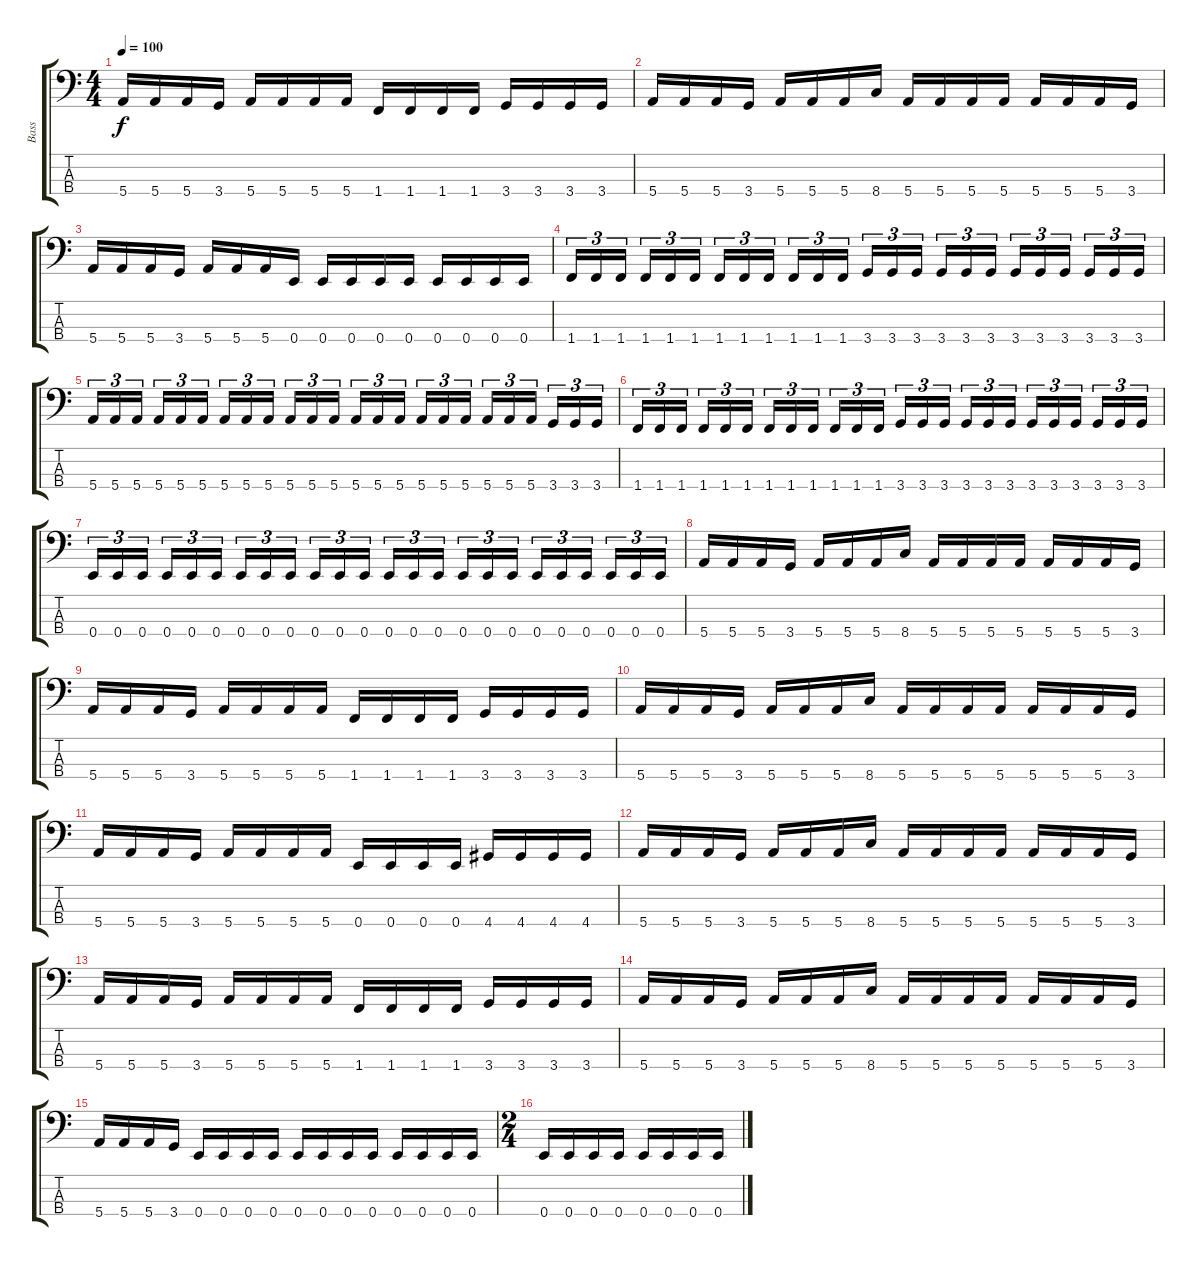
\track ("Bass" "Bass") {instrument electricbasspick}
\staff {score tabs}
\tuning (G2 D2 A1 E1) {hide}
\ts (4 4)
\tempo 100
\clef f4
\ks c
5.4.16{dy f} 5.4.16 5.4.16 3.4.16 5.4.16 5.4.16 5.4.16 5.4.16 1.4.16 1.4.16 1.4.16 1.4.16 3.4.16 3.4.16 3.4.16 3.4.16 |
5.4.16 5.4.16 5.4.16 3.4.16 5.4.16 5.4.16 5.4.16 8.4.16 5.4.16 5.4.16 5.4.16 5.4.16 5.4.16 5.4.16 5.4.16 3.4.16 |
5.4.16 5.4.16 5.4.16 3.4.16 5.4.16 5.4.16 5.4.16 0.4.16 0.4.16 0.4.16 0.4.16 0.4.16 0.4.16 0.4.16 0.4.16 0.4.16 |
1.4.16{tu (3 2)} 1.4.16{tu (3 2)} 1.4.16{tu (3 2)} 1.4.16{tu (3 2)} 1.4.16{tu (3 2)} 1.4.16{tu (3 2)} 1.4.16{tu (3 2)} 1.4.16{tu (3 2)} 1.4.16{tu (3 2)} 1.4.16{tu (3 2)} 1.4.16{tu (3 2)} 1.4.16{tu (3 2)} 3.4.16{tu (3 2)} 3.4.16{tu (3 2)} 3.4.16{tu (3 2)} 3.4.16{tu (3 2)} 3.4.16{tu (3 2)} 3.4.16{tu (3 2)} 3.4.16{tu (3 2)} 3.4.16{tu (3 2)} 3.4.16{tu (3 2)} 3.4.16{tu (3 2)} 3.4.16{tu (3 2)} 3.4.16{tu (3 2)} |
5.4.16{tu (3 2)} 5.4.16{tu (3 2)} 5.4.16{tu (3 2)} 5.4.16{tu (3 2)} 5.4.16{tu (3 2)} 5.4.16{tu (3 2)} 5.4.16{tu (3 2)} 5.4.16{tu (3 2)} 5.4.16{tu (3 2)} 5.4.16{tu (3 2)} 5.4.16{tu (3 2)} 5.4.16{tu (3 2)} 5.4.16{tu (3 2)} 5.4.16{tu (3 2)} 5.4.16{tu (3 2)} 5.4.16{tu (3 2)} 5.4.16{tu (3 2)} 5.4.16{tu (3 2)} 5.4.16{tu (3 2)} 5.4.16{tu (3 2)} 5.4.16{tu (3 2)} 3.4.16{tu (3 2)} 3.4.16{tu (3 2)} 3.4.16{tu (3 2)} |
1.4.16{tu (3 2)} 1.4.16{tu (3 2)} 1.4.16{tu (3 2)} 1.4.16{tu (3 2)} 1.4.16{tu (3 2)} 1.4.16{tu (3 2)} 1.4.16{tu (3 2)} 1.4.16{tu (3 2)} 1.4.16{tu (3 2)} 1.4.16{tu (3 2)} 1.4.16{tu (3 2)} 1.4.16{tu (3 2)} 3.4.16{tu (3 2)} 3.4.16{tu (3 2)} 3.4.16{tu (3 2)} 3.4.16{tu (3 2)} 3.4.16{tu (3 2)} 3.4.16{tu (3 2)} 3.4.16{tu (3 2)} 3.4.16{tu (3 2)} 3.4.16{tu (3 2)} 3.4.16{tu (3 2)} 3.4.16{tu (3 2)} 3.4.16{tu (3 2)} |
0.4.16{tu (3 2)} 0.4.16{tu (3 2)} 0.4.16{tu (3 2)} 0.4.16{tu (3 2)} 0.4.16{tu (3 2)} 0.4.16{tu (3 2)} 0.4.16{tu (3 2)} 0.4.16{tu (3 2)} 0.4.16{tu (3 2)} 0.4.16{tu (3 2)} 0.4.16{tu (3 2)} 0.4.16{tu (3 2)} 0.4.16{tu (3 2)} 0.4.16{tu (3 2)} 0.4.16{tu (3 2)} 0.4.16{tu (3 2)} 0.4.16{tu (3 2)} 0.4.16{tu (3 2)} 0.4.16{tu (3 2)} 0.4.16{tu (3 2)} 0.4.16{tu (3 2)} 0.4.16{tu (3 2)} 0.4.16{tu (3 2)} 0.4.16{tu (3 2)} |
5.4.16 5.4.16 5.4.16 3.4.16 5.4.16 5.4.16 5.4.16 8.4.16 5.4.16 5.4.16 5.4.16 5.4.16 5.4.16 5.4.16 5.4.16 3.4.16 |
5.4.16 5.4.16 5.4.16 3.4.16 5.4.16 5.4.16 5.4.16 5.4.16 1.4.16 1.4.16 1.4.16 1.4.16 3.4.16 3.4.16 3.4.16 3.4.16 |
5.4.16 5.4.16 5.4.16 3.4.16 5.4.16 5.4.16 5.4.16 8.4.16 5.4.16 5.4.16 5.4.16 5.4.16 5.4.16 5.4.16 5.4.16 3.4.16 |
5.4.16 5.4.16 5.4.16 3.4.16 5.4.16 5.4.16 5.4.16 5.4.16 0.4.16 0.4.16 0.4.16 0.4.16 4.4.16 4.4.16 4.4.16 4.4.16 |
5.4.16 5.4.16 5.4.16 3.4.16 5.4.16 5.4.16 5.4.16 8.4.16 5.4.16 5.4.16 5.4.16 5.4.16 5.4.16 5.4.16 5.4.16 3.4.16 |
5.4.16 5.4.16 5.4.16 3.4.16 5.4.16 5.4.16 5.4.16 5.4.16 1.4.16 1.4.16 1.4.16 1.4.16 3.4.16 3.4.16 3.4.16 3.4.16 |
5.4.16 5.4.16 5.4.16 3.4.16 5.4.16 5.4.16 5.4.16 8.4.16 5.4.16 5.4.16 5.4.16 5.4.16 5.4.16 5.4.16 5.4.16 3.4.16 |
5.4.16 5.4.16 5.4.16 3.4.16 0.4.16 0.4.16 0.4.16 0.4.16 0.4.16 0.4.16 0.4.16 0.4.16 0.4.16 0.4.16 0.4.16 0.4.16 |
\ts (2 4)
0.4.16 0.4.16 0.4.16 0.4.16 0.4.16 0.4.16 0.4.16 0.4.16
